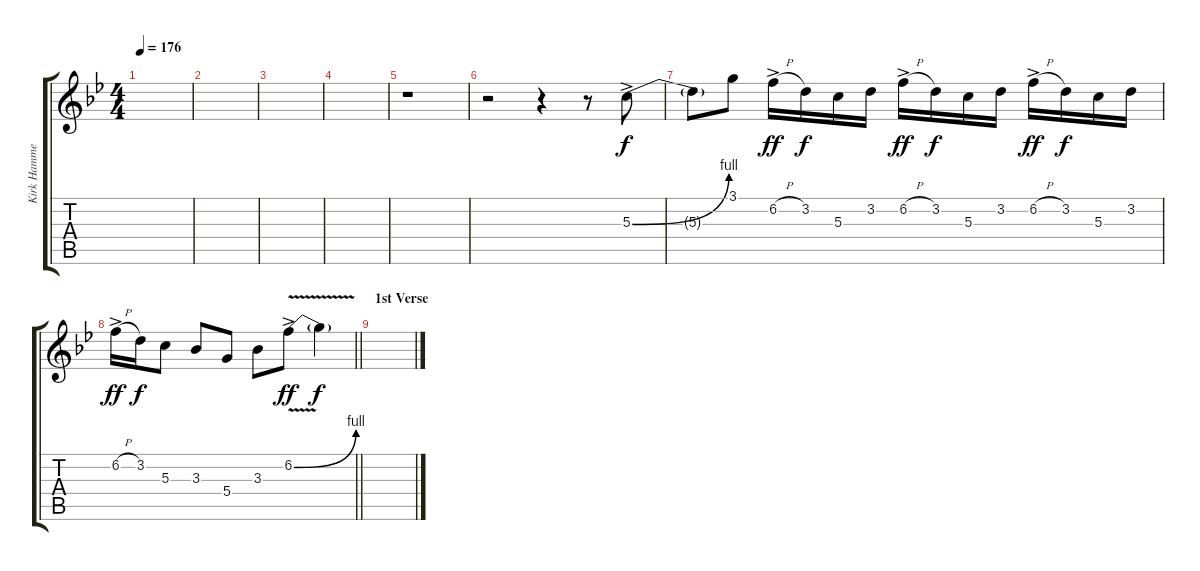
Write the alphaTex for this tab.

\track ("Kirk Hammett (Solo)" "Kirk Hamme") {instrument distortionguitar}
\staff {score tabs}
\tuning (E4 B3 G3 D3 A2 E2) {hide}
\ts (4 4)
\tempo 176
\clef g2
\ks bb
|
|
|
|
r.1 |
r.2 r.4 r.8 5.3{be (bend 0 0 60 4) ac}.8 |
5.3{t}.8{dy f} 3.1.8 6.2{h ac}.16{dy ff} 3.2.16{dy f} 5.3.16 3.2.16 6.2{h ac}.16{dy ff} 3.2.16{dy f} 5.3.16 3.2.16 6.2{h ac}.16{dy ff} 3.2.16{dy f} 5.3.16 3.2.16 |
\barLineRight lightlight
6.2{h ac}.16{dy ff} 3.2.16{dy f} 5.3.8 3.3.8 5.4.8 3.3.8 6.2{be (bend 0 0 60 4) v ac}.8{dy ff} 6.2{t}.4{dy f} |
\section ("" "1st Verse")
